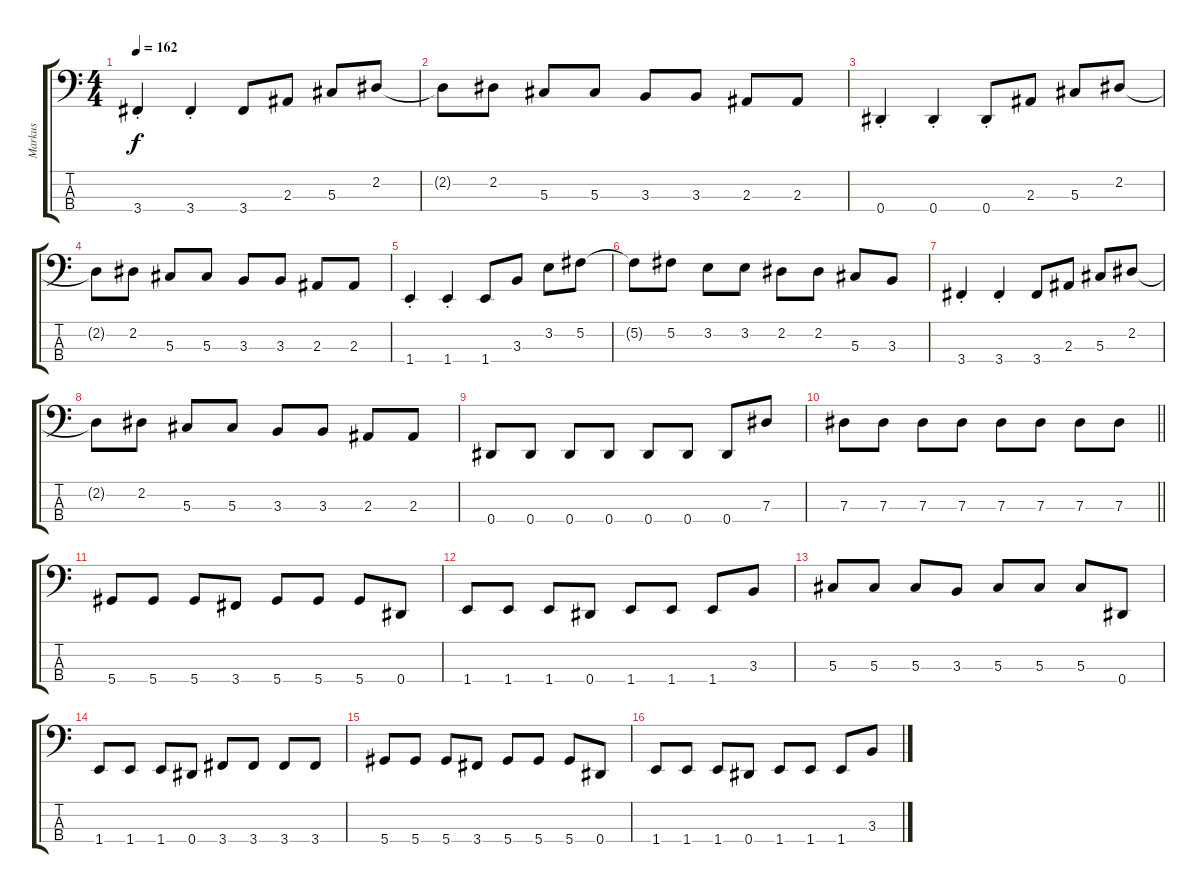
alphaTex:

\track ("Markus" "Markus") {instrument electricbasspick}
\staff {score tabs}
\tuning (Gb2 Db2 Ab1 Eb1) {hide}
\ts (4 4)
\tempo 162
\clef f4
\ks aminor
3.4{st}.4{dy f} 3.4{st}.4 3.4.8 2.3.8 5.3.8 2.2.8 |
2.2{t}.8 2.2.8 5.3.8 5.3.8 3.3.8 3.3.8 2.3.8 2.3.8 |
0.4{st}.4 0.4{st}.4 0.4{st}.8 2.3.8 5.3.8 2.2.8 |
2.2{t}.8 2.2.8 5.3.8 5.3.8 3.3.8 3.3.8 2.3.8 2.3.8 |
1.4{st}.4 1.4{st}.4 1.4.8 3.3.8 3.2.8 5.2.8 |
5.2{t}.8 5.2.8 3.2.8 3.2.8 2.2.8 2.2.8 5.3.8 3.3.8 |
3.4{st}.4 3.4{st}.4 3.4.8 2.3.8 5.3.8 2.2.8 |
2.2{t}.8 2.2.8 5.3.8 5.3.8 3.3.8 3.3.8 2.3.8 2.3.8 |
0.4.8 0.4.8 0.4.8 0.4.8 0.4.8 0.4.8 0.4.8 7.3.8 |
\barLineRight lightlight
7.3.8 7.3.8 7.3.8 7.3.8 7.3.8 7.3.8 7.3.8 7.3.8 |
5.4.8 5.4.8 5.4.8 3.4.8 5.4.8 5.4.8 5.4.8 0.4.8 |
1.4.8 1.4.8 1.4.8 0.4.8 1.4.8 1.4.8 1.4.8 3.3.8 |
5.3.8 5.3.8 5.3.8 3.3.8 5.3.8 5.3.8 5.3.8 0.4.8 |
1.4.8 1.4.8 1.4.8 0.4.8 3.4.8 3.4.8 3.4.8 3.4.8 |
5.4.8 5.4.8 5.4.8 3.4.8 5.4.8 5.4.8 5.4.8 0.4.8 |
1.4.8 1.4.8 1.4.8 0.4.8 1.4.8 1.4.8 1.4.8 3.3.8
